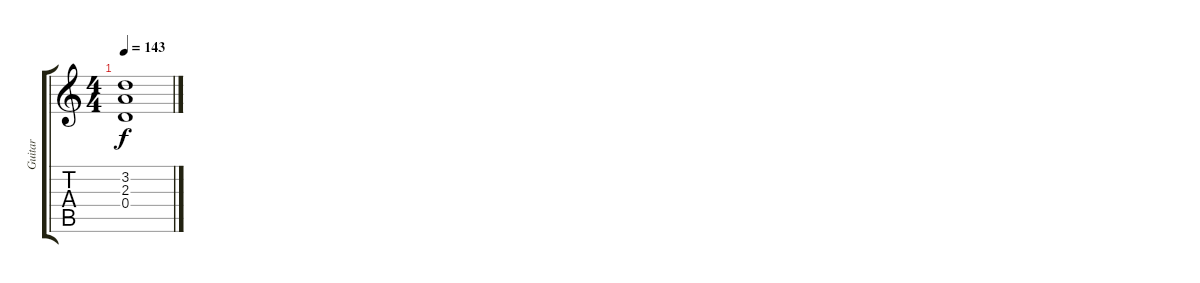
\track ("Guitar" "Guitar") {instrument acousticguitarsteel}
\staff {score tabs}
\tuning (E4 B3 G3 D3 A2 E2) {hide}
\ts (4 4)
\tempo 143
\clef g2
\ks c
(3.2{t} 2.3{t} 0.4{t}).1{dy f}
